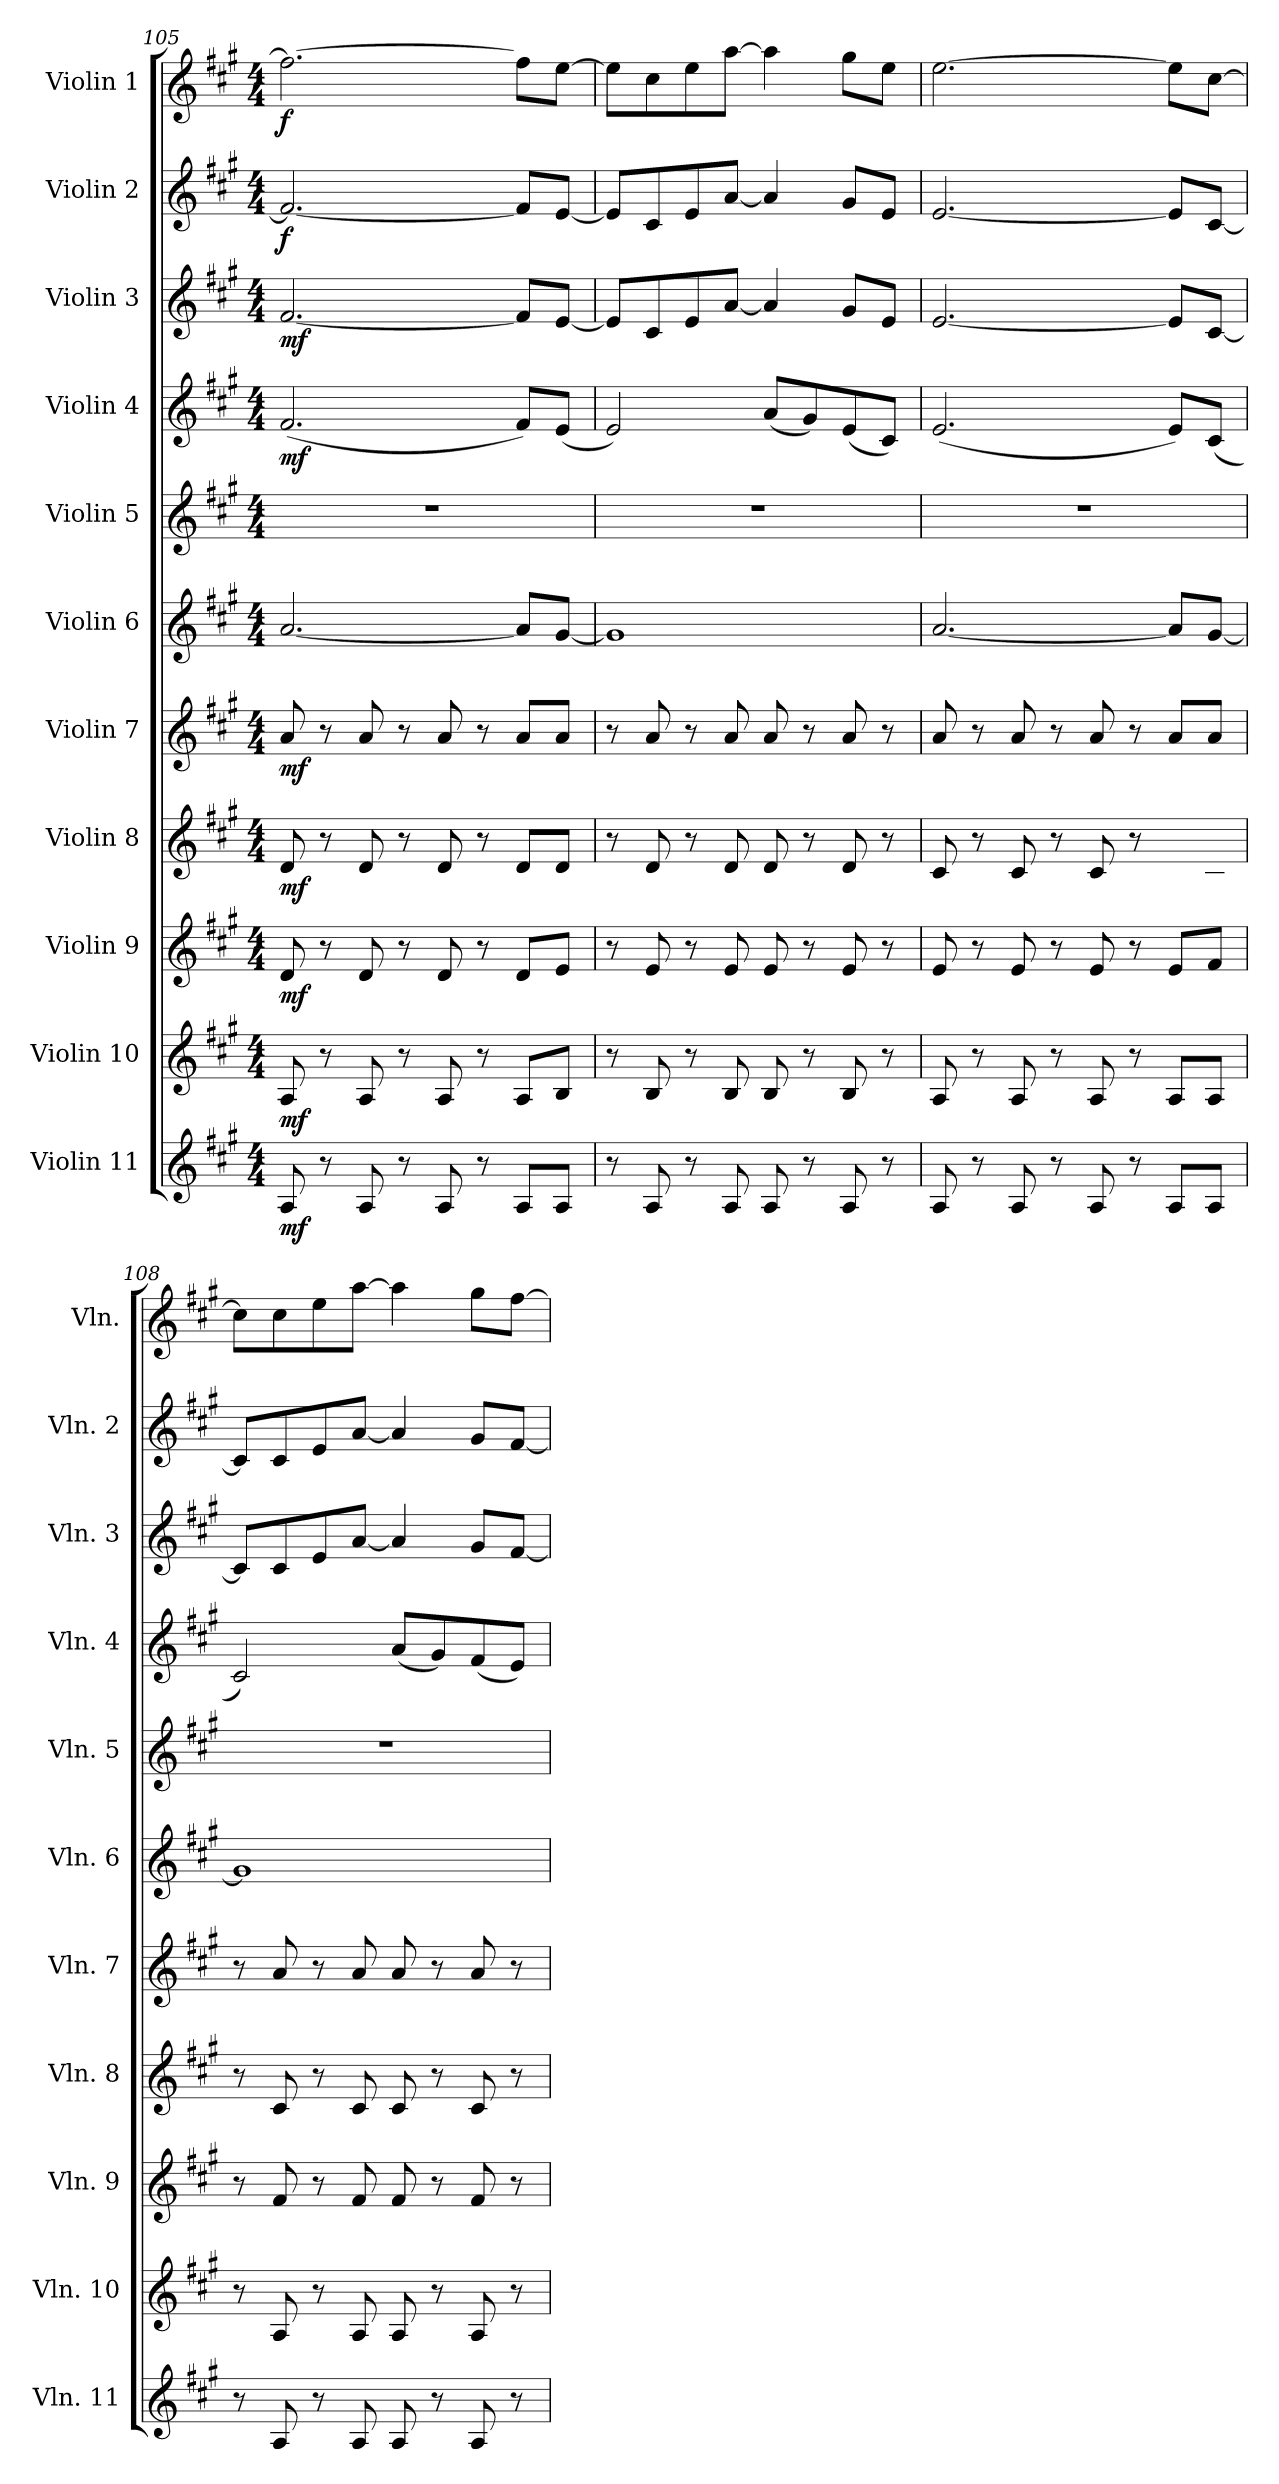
**kern	**dynam	**kern	**dynam	**kern	**dynam	**kern	**dynam	**kern	**dynam	**kern	**kern	**kern	**dynam	**kern	**dynam	**kern	**dynam	**kern	**dynam
*part11	*part11	*part10	*part10	*part9	*part9	*part8	*part8	*part7	*part7	*part6	*part5	*part4	*part4	*part3	*part3	*part2	*part2	*part1	*part1
*staff11	*staff11	*staff10	*staff10	*staff9	*staff9	*staff8	*staff8	*staff7	*staff7	*staff6	*staff5	*staff4	*staff4	*staff3	*staff3	*staff2	*staff2	*staff1	*staff1
*I"Violin 11	*	*I"Violin 10	*	*I"Violin 9	*	*I"Violin 8	*	*I"Violin 7	*	*I"Violin 6	*I"Violin 5	*I"Violin 4	*	*I"Violin 3	*	*I"Violin 2	*	*I"Violin 1	*
*I'Vln. 11	*	*I'Vln. 10	*	*I'Vln. 9	*	*I'Vln. 8	*	*I'Vln. 7	*	*I'Vln. 6	*I'Vln. 5	*I'Vln. 4	*	*I'Vln. 3	*	*I'Vln. 2	*	*I'Vln.	*
!!LO:LB:g=z
*clefG2	*	*clefG2	*	*clefG2	*	*clefG2	*	*clefG2	*	*clefG2	*clefG2	*clefG2	*	*clefG2	*	*clefG2	*	*clefG2	*
*k[f#c#g#]	*	*k[f#c#g#]	*	*k[f#c#g#]	*	*k[f#c#g#]	*	*k[f#c#g#]	*	*k[f#c#g#]	*k[f#c#g#]	*k[f#c#g#]	*	*k[f#c#g#]	*	*k[f#c#g#]	*	*k[f#c#g#]	*
*M4/4	*	*M4/4	*	*M4/4	*	*M4/4	*	*M4/4	*	*M4/4	*M4/4	*M4/4	*	*M4/4	*	*M4/4	*	*M4/4	*
=105	=105	=105	=105	=105	=105	=105	=105	=105	=105	=105	=105	=105	=105	=105	=105	=105	=105	=105	=105
!	!LO:DY:b	!	!LO:DY:b	!	!LO:DY:b	!	!LO:DY:b	!	!LO:DY:b	!	!	!	!LO:DY:b	!	!LO:DY:b	!	!LO:DY:b	!	!LO:DY:b
8A/	mf	8A/	mf	8d/	mf	8d/	mf	8a/	mf	[2.a/	1r	(<2.f#/	mf	[2.f#/	mf	2.f#/_	f	2.ff#\_	f
8r	.	8r	.	8r	.	8r	.	8r	.	.	.	.	.	.	.	.	.	.	.
8A/	.	8A/	.	8d/	.	8d/	.	8a/	.	.	.	.	.	.	.	.	.	.	.
8r	.	8r	.	8r	.	8r	.	8r	.	.	.	.	.	.	.	.	.	.	.
8A/	.	8A/	.	8d/	.	8d/	.	8a/	.	.	.	.	.	.	.	.	.	.	.
8r	.	8r	.	8r	.	8r	.	8r	.	.	.	.	.	.	.	.	.	.	.
8A/L	.	8A/L	.	8d/L	.	8d/L	.	8a/L	.	8a/L]	.	8f#/L)	.	8f#/L]	.	8f#/L]	.	8ff#\L]	.
8A/J	.	8B/J	.	8e/J	.	8d/J	.	8a/J	.	[8g#/J	.	(<8e/J	.	[8e/J	.	[8e/J	.	[8ee\J	.
=106	=106	=106	=106	=106	=106	=106	=106	=106	=106	=106	=106	=106	=106	=106	=106	=106	=106	=106	=106
8r	.	8r	.	8r	.	8r	.	8r	.	1g#]	1r	2e/)	.	8e/L]	.	8e/L]	.	8ee\L]	.
8A/	.	8B/	.	8e/	.	8d/	.	8a/	.	.	.	.	.	8c#/	.	8c#/	.	8cc#\	.
8r	.	8r	.	8r	.	8r	.	8r	.	.	.	.	.	8e/	.	8e/	.	8ee\	.
8A/	.	8B/	.	8e/	.	8d/	.	8a/	.	.	.	.	.	[8a/J	.	[8a/J	.	[8aa\J	.
8A/	.	8B/	.	8e/	.	8d/	.	8a/	.	.	.	(<8a/L	.	4a/]	.	4a/]	.	4aa\]	.
8r	.	8r	.	8r	.	8r	.	8r	.	.	.	8g#/)	.	.	.	.	.	.	.
8A/	.	8B/	.	8e/	.	8d/	.	8a/	.	.	.	(<8e/	.	8g#/L	.	8g#/L	.	8gg#\L	.
8r	.	8r	.	8r	.	8r	.	8r	.	.	.	8c#/J)	.	8e/J	.	8e/J	.	8ee\J	.
=107	=107	=107	=107	=107	=107	=107	=107	=107	=107	=107	=107	=107	=107	=107	=107	=107	=107	=107	=107
8A/	.	8A/	.	8e/	.	8c#/	.	8a/	.	[2.a/	1r	(<2.e/	.	[2.e/	.	[2.e/	.	[2.ee\	.
8r	.	8r	.	8r	.	8r	.	8r	.	.	.	.	.	.	.	.	.	.	.
8A/	.	8A/	.	8e/	.	8c#/	.	8a/	.	.	.	.	.	.	.	.	.	.	.
8r	.	8r	.	8r	.	8r	.	8r	.	.	.	.	.	.	.	.	.	.	.
8A/	.	8A/	.	8e/	.	8c#/	.	8a/	.	.	.	.	.	.	.	.	.	.	.
8r	.	8r	.	8r	.	8r	.	8r	.	.	.	.	.	.	.	.	.	.	.
8A/L	.	8A/L	.	8e/L	.	8c#/Lyy	.	8a/L	.	8a/L]	.	8e/L)	.	8e/L]	.	8e/L]	.	8ee\L]	.
8A/J	.	8A/J	.	8f#/J	.	8c#/J	.	8a/J	.	[8g#/J	.	(<8c#/J	.	[8c#/J	.	[8c#/J	.	[8cc#\J	.
=108	=108	=108	=108	=108	=108	=108	=108	=108	=108	=108	=108	=108	=108	=108	=108	=108	=108	=108	=108
8r	.	8r	.	8r	.	8r	.	8r	.	1g#]	1r	2c#/)	.	8c#/L]	.	8c#/L]	.	8cc#\L]	.
8A/	.	8A/	.	8f#/	.	8c#/	.	8a/	.	.	.	.	.	8c#/	.	8c#/	.	8cc#\	.
8r	.	8r	.	8r	.	8r	.	8r	.	.	.	.	.	8e/	.	8e/	.	8ee\	.
8A/	.	8A/	.	8f#/	.	8c#/	.	8a/	.	.	.	.	.	[8a/J	.	[8a/J	.	[8aa\J	.
8A/	.	8A/	.	8f#/	.	8c#/	.	8a/	.	.	.	(<8a/L	.	4a/]	.	4a/]	.	4aa\]	.
8r	.	8r	.	8r	.	8r	.	8r	.	.	.	8g#/)	.	.	.	.	.	.	.
8A/	.	8A/	.	8f#/	.	8c#/	.	8a/	.	.	.	(<8f#/	.	8g#/L	.	8g#/L	.	8gg#\L	.
8r	.	8r	.	8r	.	8r	.	8r	.	.	.	8e/J)	.	[8f#/J	.	[8f#/J	.	[8ff#\J	.
=	=	=	=	=	=	=	=	=	=	=	=	=	=	=	=	=	=	=	=
*-	*-	*-	*-	*-	*-	*-	*-	*-	*-	*-	*-	*-	*-	*-	*-	*-	*-	*-	*-
